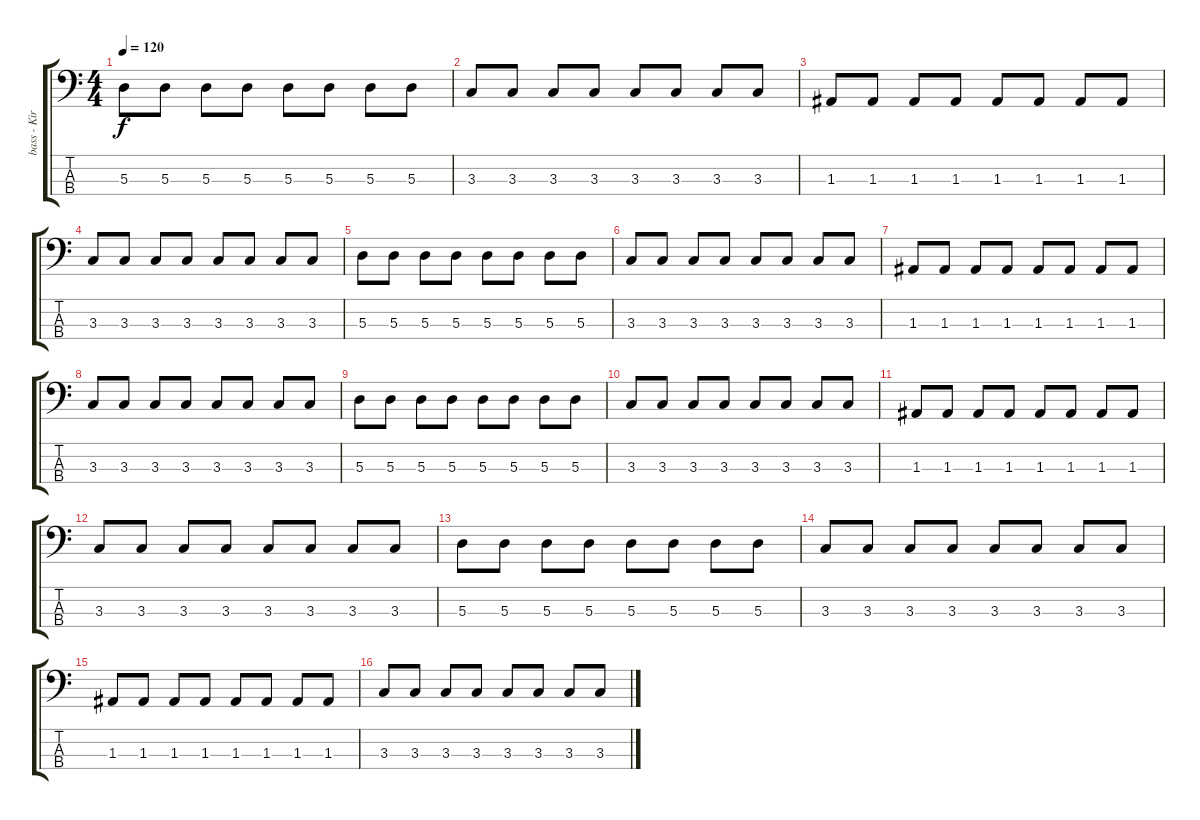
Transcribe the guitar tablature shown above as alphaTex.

\track ("bass - Kiril" "bass - Kir") {instrument electricbasspick}
\staff {score tabs}
\tuning (G2 D2 A1 E1) {hide}
\ts (4 4)
\tempo 120
\clef f4
\ks c
5.3.8{dy f} 5.3.8 5.3.8 5.3.8 5.3.8 5.3.8 5.3.8 5.3.8 |
3.3.8 3.3.8 3.3.8 3.3.8 3.3.8 3.3.8 3.3.8 3.3.8 |
1.3.8 1.3.8 1.3.8 1.3.8 1.3.8 1.3.8 1.3.8 1.3.8 |
3.3.8 3.3.8 3.3.8 3.3.8 3.3.8 3.3.8 3.3.8 3.3.8 |
5.3.8 5.3.8 5.3.8 5.3.8 5.3.8 5.3.8 5.3.8 5.3.8 |
3.3.8 3.3.8 3.3.8 3.3.8 3.3.8 3.3.8 3.3.8 3.3.8 |
1.3.8 1.3.8 1.3.8 1.3.8 1.3.8 1.3.8 1.3.8 1.3.8 |
3.3.8 3.3.8 3.3.8 3.3.8 3.3.8 3.3.8 3.3.8 3.3.8 |
5.3.8 5.3.8 5.3.8 5.3.8 5.3.8 5.3.8 5.3.8 5.3.8 |
3.3.8 3.3.8 3.3.8 3.3.8 3.3.8 3.3.8 3.3.8 3.3.8 |
1.3.8 1.3.8 1.3.8 1.3.8 1.3.8 1.3.8 1.3.8 1.3.8 |
3.3.8 3.3.8 3.3.8 3.3.8 3.3.8 3.3.8 3.3.8 3.3.8 |
5.3.8 5.3.8 5.3.8 5.3.8 5.3.8 5.3.8 5.3.8 5.3.8 |
3.3.8 3.3.8 3.3.8 3.3.8 3.3.8 3.3.8 3.3.8 3.3.8 |
1.3.8 1.3.8 1.3.8 1.3.8 1.3.8 1.3.8 1.3.8 1.3.8 |
3.3.8 3.3.8 3.3.8 3.3.8 3.3.8 3.3.8 3.3.8 3.3.8
